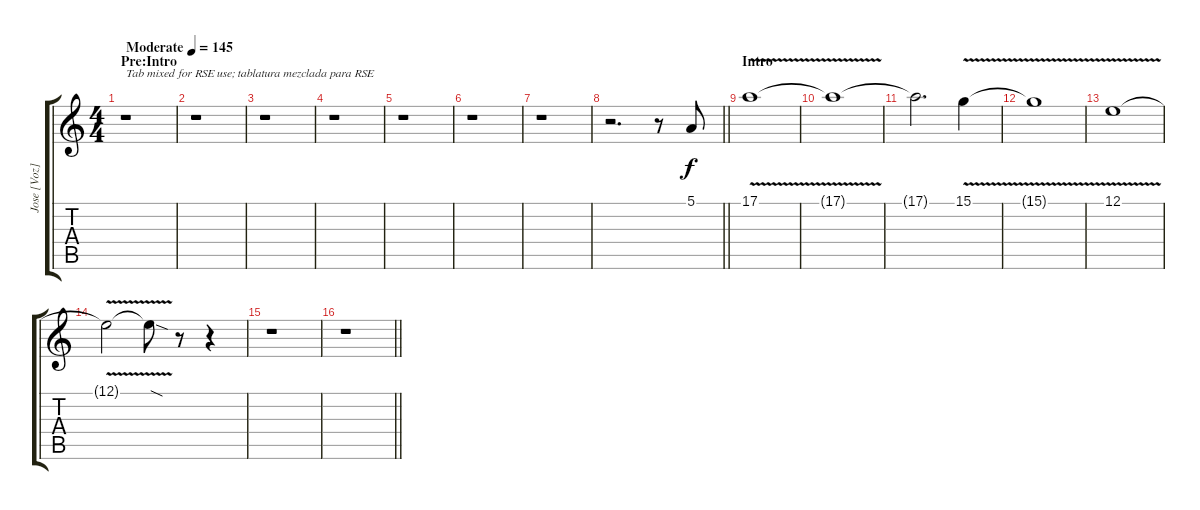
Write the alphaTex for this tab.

\track ("Jose [Voz]" "Jose [Voz]") {instrument altosax}
\staff {score tabs}
\tuning (E4 B3 G3 D3 A2 E2) {hide}
\ts (4 4)
\section ("" "Pre:Intro")
\tempo (145 "Moderate")
\clef g2
\ks c
r.1{txt "Tab mixed for RSE use; tablatura mezclada para RSE" dy f instrument altosax} |
r.1 |
r.1 |
r.1 |
r.1 |
r.1 |
r.1 |
\barLineRight lightlight
r.2{d} r.8 5.1.8 |
\section ("" "Intro")
17.1{v}.1 |
17.1{t}.1 |
17.1{t}.2{d} 15.1{v}.4 |
15.1{t}.1 |
12.1{v}.1 |
12.1{v t}.2 12.1{sod t}.8 r.8 r.4 |
r.1 |
\barLineRight lightlight
r.1
